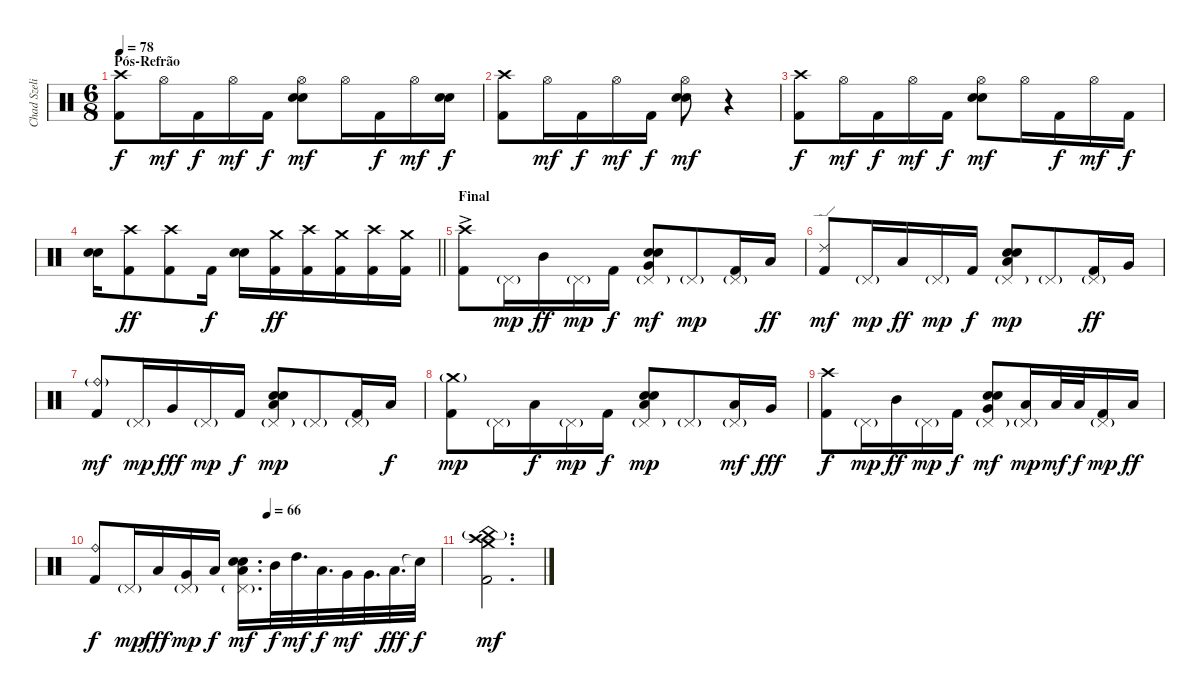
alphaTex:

\track ("Chad Szeliga" "Chad Szeli") {instrument percussion}
\staff {score}
\articulation defaults
\ts (6 8)
\section ("" "Pós-Refrão")
\tempo 78
\clef neutral
\ks c
("Crash high (hit)" "Kick (hit) 2").8{dy f} "Hi-Hat (open)".16{dy mf} "Kick (hit) 2".16{dy f} "Hi-Hat (open)".16{dy mf} "Kick (hit) 2".16{dy f} ("Hi-Hat (open)" "Electric Snare (hit)" "Snare (hit) 2").8{dy mf} "Hi-Hat (open)".16 "Kick (hit) 2".16{dy f} "Hi-Hat (open)".16{dy mf} ("Electric Snare (hit)" "Snare (hit) 2").16{dy f} |
("Crash high (hit)" "Kick (hit) 2").8 "Hi-Hat (open)".16{dy mf} "Kick (hit) 2".16{dy f} "Hi-Hat (open)".16{dy mf} "Kick (hit) 2".16{dy f} ("Hi-Hat (open)" "Electric Snare (hit)" "Snare (hit) 2").8{dy mf} r.4 |
("Crash high (hit)" "Kick (hit) 2").8{dy f} "Hi-Hat (open)".16{dy mf} "Kick (hit) 2".16{dy f} "Hi-Hat (open)".16{dy mf} "Kick (hit) 2".16{dy f} ("Hi-Hat (open)" "Electric Snare (hit)" "Snare (hit) 2").8{dy mf} "Hi-Hat (open)".16 "Kick (hit) 2".16{dy f} "Hi-Hat (open)".16{dy mf} "Kick (hit) 2".16{dy f} |
\barLineRight lightlight
("Electric Snare (hit)" "Snare (hit) 2").16 ("Crash high (hit)" "Kick (hit) 2").8{dy ff} ("Crash high (hit)" "Kick (hit) 2").8 "Kick (hit) 2".16{dy f} ("Electric Snare (hit)" "Snare (hit) 2").16 ("Crash medium (hit)" "Kick (hit) 2").16{dy ff} ("Crash high (hit)" "Kick (hit) 2").16 ("Crash medium (hit)" "Kick (hit) 2").16 ("Crash high (hit)" "Kick (hit) 2").16 ("Crash medium (hit)" "Kick (hit) 2").16 |
\section ("" "Final")
("Crash high (hit)"{ac} "Kick (hit) 2").8 "Pedal Hi-Hat (hit)"{g}.16{dy mp} "Mid Tom (hit)".16{dy ff} "Pedal Hi-Hat (hit)"{g}.16{dy mp} "Kick (hit) 2".16{dy f} ("Pedal Hi-Hat (hit)"{g} "Very Low Tom (hit)" "Snare (hit) 2" "Electric Snare (hit)").8{dy mf} "Pedal Hi-Hat (hit)"{g}.8{dy mp} ("Pedal Hi-Hat (hit)"{g} "Kick (hit) 2").16 "Low Tom (hit)".16{dy ff} |
("Ride (edge) 2" "Kick (hit) 2").8{dy mf} "Pedal Hi-Hat (hit)"{g}.16{dy mp} "Low Tom (hit)".16{dy ff} "Pedal Hi-Hat (hit)"{g}.16{dy mp} "Kick (hit) 2".16{dy f} ("Pedal Hi-Hat (hit)"{g} "Low Floor Tom (hit)" "Electric Snare (hit)" "Snare (hit) 2").8{dy mp} "Pedal Hi-Hat (hit)"{g}.8 ("Pedal Hi-Hat (hit)"{g} "Kick (hit) 2").16{dy ff} "Very Low Tom (hit)".16 |
("Ride (bell)"{g} "Kick (hit) 2").8{dy mf} "Pedal Hi-Hat (hit)"{g}.16{dy mp} "Very Low Tom (hit)".16{dy fff} "Pedal Hi-Hat (hit)"{g}.16{dy mp} "Kick (hit) 2".16{dy f} ("Pedal Hi-Hat (hit)"{g} "Low Floor Tom (hit)" "Electric Snare (hit)" "Snare (hit) 2").8{dy mp} "Pedal Hi-Hat (hit)"{g}.8 ("Pedal Hi-Hat (hit)"{g} "Kick (hit) 2").16 "Low Floor Tom (hit)".16{dy f} |
("Crash medium (hit)"{g} "Kick (hit) 2").8{dy mp} "Pedal Hi-Hat (hit)"{g}.16 "Low Tom (hit)".16{dy f} "Pedal Hi-Hat (hit)"{g}.16{dy mp} "Kick (hit) 2".16{dy f} ("Pedal Hi-Hat (hit)"{g} "Low Floor Tom (hit)" "Electric Snare (hit)" "Snare (hit) 2").8{dy mp} "Pedal Hi-Hat (hit)"{g}.8 ("Pedal Hi-Hat (hit)"{g} "Low Floor Tom (hit)").16{dy mf} "Very Low Tom (hit)".16{dy fff} |
("Crash high (hit)" "Kick (hit) 2").8{dy f} "Pedal Hi-Hat (hit)"{g}.16{dy mp} "Mid Tom (hit)".16{dy ff} "Pedal Hi-Hat (hit)"{g}.16{dy mp} "Kick (hit) 2".16{dy f} ("Pedal Hi-Hat (hit)"{g} "Very Low Tom (hit)" "Snare (hit) 2" "Electric Snare (hit)").8{dy mf} ("Pedal Hi-Hat (hit)"{g} "Low Floor Tom (hit)").16{dy mp} "Low Floor Tom (hit)".32{dy mf} "Low Floor Tom (hit)".32{dy f} ("Pedal Hi-Hat (hit)"{g} "Kick (hit) 2").16{dy mp} "Low Tom (hit)".16{dy ff} |
\tempo (66 0.5)
("Ride (bell)" "Kick (hit) 2").8{dy f} "Pedal Hi-Hat (hit)"{g}.16{dy mp} "Low Tom (hit)".16{dy fff} ("Pedal Hi-Hat (hit)"{g} "Very Low Tom (hit)").16{dy mp} "Low Floor Tom (hit)".16{dy f} ("Pedal Hi-Hat (hit)"{g} "Low Floor Tom (hit)" "Electric Snare (hit)" "Snare (hit) 2").16{d dy mf} "Mid Tom (hit)".32{dy f} "High Tom (hit)".32{d dy mf} "Low Tom (hit)".32{d dy f} "Very Low Tom (hit)".32{dy mf} "Very Low Tom (hit)".32{d} "Low Floor Tom (hit)".32{d dy fff} "Snare (hit)"{t}.32{dy f} |
("Crash medium (hit)" "Crash high (hit)" "China (hit)"{g} "Kick (hit) 2").2{d dy mf}
